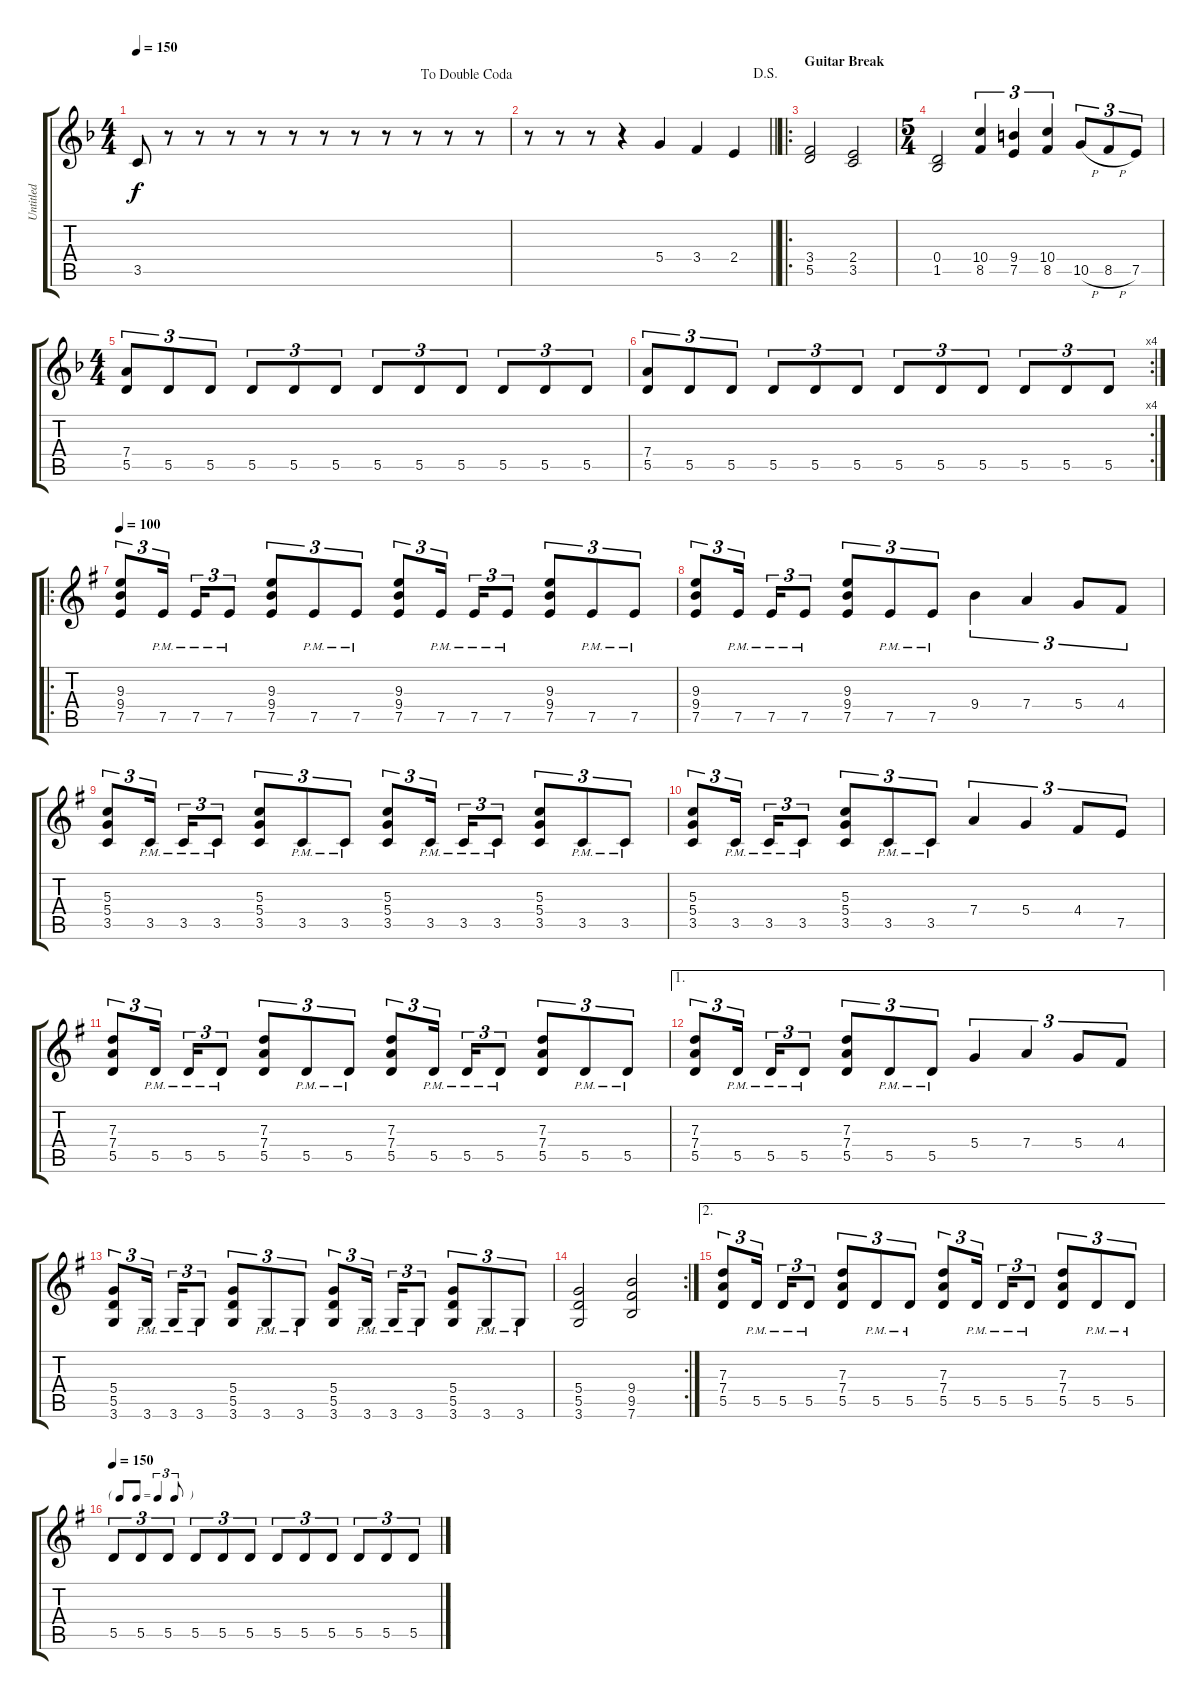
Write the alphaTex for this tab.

\track ("Untitled" "Untitled") {instrument distortionguitar}
\staff {score tabs}
\tuning (E4 B3 G3 D3 A2 E2) {hide}
\ts (4 4)
\jump dadoublecoda
\tempo 150
\clef g2
\ks f
3.5.8{dy f} r.8 r.8 r.8 r.8 r.8 r.8 r.8 r.8 r.8 r.8 r.8 |
\jump dalsegno
\barLineRight lightlight
r.8 r.8 r.8 r.4 5.4.4 3.4.4 2.4.4 |
\ro
\section ("" "Guitar Break")
(3.4 5.5).2 (2.4 3.5).2 |
\ts (5 4)
(0.4 1.5).2 (10.4 8.5).4{tu (3 2)} (9.4 7.5).4{tu (3 2)} (10.4 8.5).4{tu (3 2)} 10.5{h}.8{tu (3 2)} 8.5{h}.8{tu (3 2)} 7.5.8{tu (3 2)} |
\ts (4 4)
(7.4 5.5).8{tu (3 2)} 5.5.8{tu (3 2)} 5.5.8{tu (3 2)} 5.5.8{tu (3 2)} 5.5.8{tu (3 2)} 5.5.8{tu (3 2)} 5.5.8{tu (3 2)} 5.5.8{tu (3 2)} 5.5.8{tu (3 2)} 5.5.8{tu (3 2)} 5.5.8{tu (3 2)} 5.5.8{tu (3 2)} |
\rc 4
(7.4 5.5).8{tu (3 2)} 5.5.8{tu (3 2)} 5.5.8{tu (3 2)} 5.5.8{tu (3 2)} 5.5.8{tu (3 2)} 5.5.8{tu (3 2)} 5.5.8{tu (3 2)} 5.5.8{tu (3 2)} 5.5.8{tu (3 2)} 5.5.8{tu (3 2)} 5.5.8{tu (3 2)} 5.5.8{tu (3 2)} |
\ro
\tempo 100
\ks g
(9.3 9.4 7.5).8{tu (3 2)} 7.5{pm}.16{tu (3 2) beam splitsecondary} 7.5{pm}.16{tu (3 2)} 7.5{pm}.8{tu (3 2)} (9.3 9.4 7.5).8{tu (3 2)} 7.5{pm}.8{tu (3 2)} 7.5{pm}.8{tu (3 2)} (9.3 9.4 7.5).8{tu (3 2)} 7.5{pm}.16{tu (3 2) beam splitsecondary} 7.5{pm}.16{tu (3 2)} 7.5{pm}.8{tu (3 2)} (9.3 9.4 7.5).8{tu (3 2)} 7.5{pm}.8{tu (3 2)} 7.5{pm}.8{tu (3 2)} |
(9.3 9.4 7.5).8{tu (3 2)} 7.5{pm}.16{tu (3 2) beam splitsecondary} 7.5{pm}.16{tu (3 2)} 7.5{pm}.8{tu (3 2)} (9.3 9.4 7.5).8{tu (3 2)} 7.5{pm}.8{tu (3 2)} 7.5{pm}.8{tu (3 2)} 9.4.4{tu (3 2)} 7.4.4{tu (3 2)} 5.4.8{tu (3 2)} 4.4.8{tu (3 2)} |
(5.3 5.4 3.5).8{tu (3 2)} 3.5{pm}.16{tu (3 2) beam splitsecondary} 3.5{pm}.16{tu (3 2)} 3.5{pm}.8{tu (3 2)} (5.3 5.4 3.5).8{tu (3 2)} 3.5{pm}.8{tu (3 2)} 3.5{pm}.8{tu (3 2)} (5.3 5.4 3.5).8{tu (3 2)} 3.5{pm}.16{tu (3 2) beam splitsecondary} 3.5{pm}.16{tu (3 2)} 3.5{pm}.8{tu (3 2)} (5.3 5.4 3.5).8{tu (3 2)} 3.5{pm}.8{tu (3 2)} 3.5{pm}.8{tu (3 2)} |
(5.3 5.4 3.5).8{tu (3 2)} 3.5{pm}.16{tu (3 2) beam splitsecondary} 3.5{pm}.16{tu (3 2)} 3.5{pm}.8{tu (3 2)} (5.3 5.4 3.5).8{tu (3 2)} 3.5{pm}.8{tu (3 2)} 3.5{pm}.8{tu (3 2)} 7.4.4{tu (3 2)} 5.4.4{tu (3 2)} 4.4.8{tu (3 2)} 7.5.8{tu (3 2)} |
(7.3 7.4 5.5).8{tu (3 2)} 5.5{pm}.16{tu (3 2) beam splitsecondary} 5.5{pm}.16{tu (3 2)} 5.5{pm}.8{tu (3 2)} (7.3 7.4 5.5).8{tu (3 2)} 5.5{pm}.8{tu (3 2)} 5.5{pm}.8{tu (3 2)} (7.3 7.4 5.5).8{tu (3 2)} 5.5{pm}.16{tu (3 2) beam splitsecondary} 5.5{pm}.16{tu (3 2)} 5.5{pm}.8{tu (3 2)} (7.3 7.4 5.5).8{tu (3 2)} 5.5{pm}.8{tu (3 2)} 5.5{pm}.8{tu (3 2)} |
\ae 1
(7.3 7.4 5.5).8{tu (3 2)} 5.5{pm}.16{tu (3 2) beam splitsecondary} 5.5{pm}.16{tu (3 2)} 5.5{pm}.8{tu (3 2)} (7.3 7.4 5.5).8{tu (3 2)} 5.5{pm}.8{tu (3 2)} 5.5{pm}.8{tu (3 2)} 5.4.4{tu (3 2)} 7.4.4{tu (3 2)} 5.4.8{tu (3 2)} 4.4.8{tu (3 2)} |
(5.4 5.5 3.6).8{tu (3 2)} 3.6{pm}.16{tu (3 2) beam splitsecondary} 3.6{pm}.16{tu (3 2)} 3.6{pm}.8{tu (3 2)} (5.4 5.5 3.6).8{tu (3 2)} 3.6{pm}.8{tu (3 2)} 3.6{pm}.8{tu (3 2)} (5.4 5.5 3.6).8{tu (3 2)} 3.6{pm}.16{tu (3 2) beam splitsecondary} 3.6{pm}.16{tu (3 2)} 3.6{pm}.8{tu (3 2)} (5.4 5.5 3.6).8{tu (3 2)} 3.6{pm}.8{tu (3 2)} 3.6{pm}.8{tu (3 2)} |
\rc 2
(5.4 5.5 3.6).2 (9.4 9.5 7.6).2 |
\ae 2
(7.3 7.4 5.5).8{tu (3 2)} 5.5{pm}.16{tu (3 2) beam splitsecondary} 5.5{pm}.16{tu (3 2)} 5.5{pm}.8{tu (3 2)} (7.3 7.4 5.5).8{tu (3 2)} 5.5{pm}.8{tu (3 2)} 5.5{pm}.8{tu (3 2)} (7.3 7.4 5.5).8{tu (3 2)} 5.5{pm}.16{tu (3 2) beam splitsecondary} 5.5{pm}.16{tu (3 2)} 5.5{pm}.8{tu (3 2)} (7.3 7.4 5.5).8{tu (3 2)} 5.5{pm}.8{tu (3 2)} 5.5{pm}.8{tu (3 2)} |
\tf triplet8th
\tempo 150
5.5.8{tu (3 2)} 5.5.8{tu (3 2)} 5.5.8{tu (3 2)} 5.5.8{tu (3 2)} 5.5.8{tu (3 2)} 5.5.8{tu (3 2)} 5.5.8{tu (3 2)} 5.5.8{tu (3 2)} 5.5.8{tu (3 2)} 5.5.8{tu (3 2)} 5.5.8{tu (3 2)} 5.5.8{tu (3 2)}
